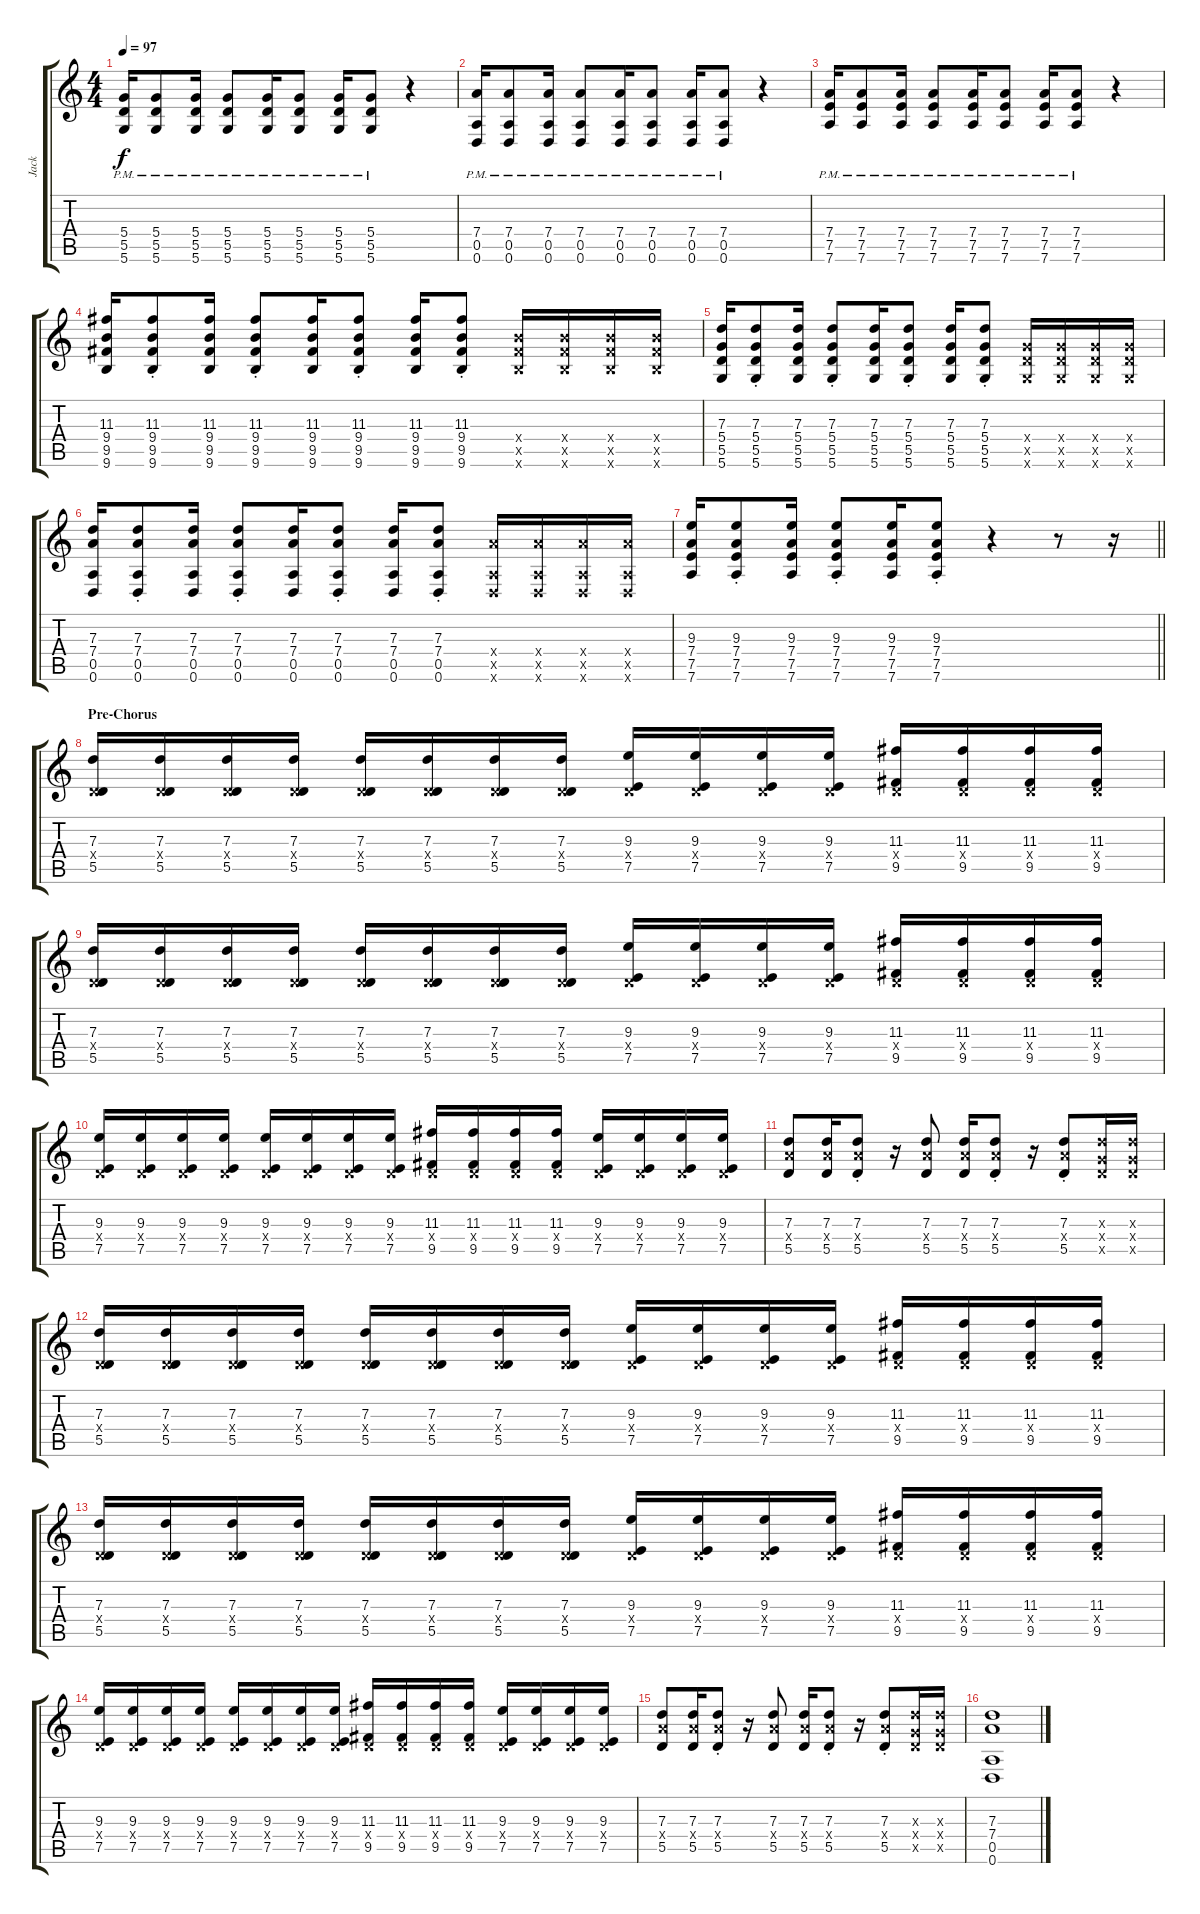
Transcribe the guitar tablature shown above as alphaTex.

\track ("Jack" "Jack") {instrument distortionguitar}
\staff {score tabs}
\tuning (E4 B3 G3 D3 A2 D2) {hide}
\ts (4 4)
\tempo 97
\clef g2
\ks c
(5.4{pm} 5.5{pm} 5.6{pm}).16{dy f} (5.4{pm} 5.5{pm} 5.6{pm}).8 (5.4{pm} 5.5{pm} 5.6{pm}).16 (5.4{pm} 5.5{pm} 5.6{pm}).8 (5.4{pm} 5.5{pm} 5.6{pm}).16 (5.4{pm} 5.5{pm} 5.6{pm}).8 (5.4{pm} 5.5{pm} 5.6{pm}).16 (5.4{pm} 5.5{pm} 5.6{pm}).8 r.4 |
(7.4{pm} 0.5{pm} 0.6).16 (7.4{pm} 0.5{pm} 0.6).8 (7.4{pm} 0.5{pm} 0.6).16 (7.4{pm} 0.5{pm} 0.6).8 (7.4{pm} 0.5{pm} 0.6).16 (7.4{pm} 0.5{pm} 0.6).8 (7.4{pm} 0.5{pm} 0.6).16 (7.4{pm} 0.5{pm} 0.6).8 r.4 |
(7.4{pm} 7.5{pm} 7.6{pm}).16 (7.4{pm} 7.5{pm} 7.6{pm}).8 (7.4{pm} 7.5{pm} 7.6{pm}).16 (7.4{pm} 7.5{pm} 7.6{pm}).8 (7.4{pm} 7.5{pm} 7.6{pm}).16 (7.4{pm} 7.5{pm} 7.6{pm}).8 (7.4{pm} 7.5{pm} 7.6{pm}).16 (7.4{pm} 7.5{pm} 7.6{pm}).8 r.4 |
(11.3 9.4 9.5 9.6).16 (11.3{st} 9.4{st} 9.5{st} 9.6{st}).8 (11.3 9.4 9.5 9.6).16 (11.3{st} 9.4{st} 9.5{st} 9.6{st}).8 (11.3 9.4 9.5 9.6).16 (11.3{st} 9.4{st} 9.5{st} 9.6{st}).8 (11.3 9.4 9.5 9.6).16 (11.3{st} 9.4{st} 9.5{st} 9.6{st}).8 (9.4{x} 9.5{x} 9.6{x}).16 (9.4{x} 9.5{x} 9.6{x}).16 (9.4{x} 9.5{x} 9.6{x}).16 (9.4{x} 9.5{x} 9.6{x}).16 |
(7.3 5.4 5.5 5.6).16 (7.3{st} 5.4{st} 5.5{st} 5.6{st}).8 (7.3 5.4 5.5 5.6).16 (7.3{st} 5.4{st} 5.5{st} 5.6{st}).8 (7.3 5.4 5.5 5.6).16 (7.3{st} 5.4{st} 5.5{st} 5.6{st}).8 (7.3 5.4 5.5 5.6).16 (7.3{st} 5.4{st} 5.5{st} 5.6{st}).8 (5.4{x} 5.5{x} 5.6{x}).16 (5.4{x} 5.5{x} 5.6{x}).16 (5.4{x} 5.5{x} 5.6{x}).16 (5.4{x} 5.5{x} 5.6{x}).16 |
(7.3 7.4 0.5 0.6).16 (7.3{st} 7.4{st} 0.5{st} 0.6{st}).8 (7.3 7.4 0.5 0.6).16 (7.3{st} 7.4{st} 0.5{st} 0.6{st}).8 (7.3 7.4 0.5 0.6).16 (7.3{st} 7.4{st} 0.5{st} 0.6{st}).8 (7.3 7.4 0.5 0.6).16 (7.3{st} 7.4{st} 0.5{st} 0.6{st}).8 (7.4{x} 0.5{x} 0.6{x}).16 (7.4{x} 0.5{x} 0.6{x}).16 (7.4{x} 0.5{x} 0.6{x}).16 (7.4{x} 0.5{x} 0.6{x}).16 |
\barLineRight lightlight
(9.3 7.4 7.5 7.6).16 (9.3{st} 7.4{st} 7.5{st} 7.6{st}).8 (9.3 7.4 7.5 7.6).16 (9.3{st} 7.4{st} 7.5{st} 7.6{st}).8 (9.3 7.4 7.5 7.6).16 (9.3{st} 7.4{st} 7.5{st} 7.6{st}).8 r.4 r.8 r.16 |
\section ("" "Pre-Chorus")
(7.3 0.4{x} 5.5).16 (7.3 0.4{x} 5.5).16 (7.3 0.4{x} 5.5).16 (7.3 0.4{x} 5.5).16 (7.3 0.4{x} 5.5).16 (7.3 0.4{x} 5.5).16 (7.3 0.4{x} 5.5).16 (7.3 0.4{x} 5.5).16 (9.3 0.4{x} 7.5).16 (9.3 0.4{x} 7.5).16 (9.3 0.4{x} 7.5).16 (9.3 0.4{x} 7.5).16 (11.3 0.4{x} 9.5).16 (11.3 0.4{x} 9.5).16 (11.3 0.4{x} 9.5).16 (11.3 0.4{x} 9.5).16 |
(7.3 0.4{x} 5.5).16 (7.3 0.4{x} 5.5).16 (7.3 0.4{x} 5.5).16 (7.3 0.4{x} 5.5).16 (7.3 0.4{x} 5.5).16 (7.3 0.4{x} 5.5).16 (7.3 0.4{x} 5.5).16 (7.3 0.4{x} 5.5).16 (9.3 0.4{x} 7.5).16 (9.3 0.4{x} 7.5).16 (9.3 0.4{x} 7.5).16 (9.3 0.4{x} 7.5).16 (11.3 0.4{x} 9.5).16 (11.3 0.4{x} 9.5).16 (11.3 0.4{x} 9.5).16 (11.3 0.4{x} 9.5).16 |
(9.3 0.4{x} 7.5).16 (9.3 0.4{x} 7.5).16 (9.3 0.4{x} 7.5).16 (9.3 0.4{x} 7.5).16 (9.3 0.4{x} 7.5).16 (9.3 0.4{x} 7.5).16 (9.3 0.4{x} 7.5).16 (9.3 0.4{x} 7.5).16 (11.3 0.4{x} 9.5).16 (11.3 0.4{x} 9.5).16 (11.3 0.4{x} 9.5).16 (11.3 0.4{x} 9.5).16 (9.3 0.4{x} 7.5).16 (9.3 0.4{x} 7.5).16 (9.3 0.4{x} 7.5).16 (9.3 0.4{x} 7.5).16 |
(7.3 7.4{x} 5.5).8 (7.3 7.4{x} 5.5).16 (7.3{st} 7.4{st x} 5.5{st}).8 r.16 (7.3 7.4{x} 5.5).8 (7.3 7.4{x} 5.5).16 (7.3{st} 7.4{st x} 5.5{st}).8 r.16 (7.3{st} 7.4{st x} 5.5{st}).8 (7.3{x} 5.4{x} 5.5{x}).16 (7.3{x} 5.4{x} 5.5{x}).16 |
(7.3 0.4{x} 5.5).16 (7.3 0.4{x} 5.5).16 (7.3 0.4{x} 5.5).16 (7.3 0.4{x} 5.5).16 (7.3 0.4{x} 5.5).16 (7.3 0.4{x} 5.5).16 (7.3 0.4{x} 5.5).16 (7.3 0.4{x} 5.5).16 (9.3 0.4{x} 7.5).16 (9.3 0.4{x} 7.5).16 (9.3 0.4{x} 7.5).16 (9.3 0.4{x} 7.5).16 (11.3 0.4{x} 9.5).16 (11.3 0.4{x} 9.5).16 (11.3 0.4{x} 9.5).16 (11.3 0.4{x} 9.5).16 |
(7.3 0.4{x} 5.5).16 (7.3 0.4{x} 5.5).16 (7.3 0.4{x} 5.5).16 (7.3 0.4{x} 5.5).16 (7.3 0.4{x} 5.5).16 (7.3 0.4{x} 5.5).16 (7.3 0.4{x} 5.5).16 (7.3 0.4{x} 5.5).16 (9.3 0.4{x} 7.5).16 (9.3 0.4{x} 7.5).16 (9.3 0.4{x} 7.5).16 (9.3 0.4{x} 7.5).16 (11.3 0.4{x} 9.5).16 (11.3 0.4{x} 9.5).16 (11.3 0.4{x} 9.5).16 (11.3 0.4{x} 9.5).16 |
(9.3 0.4{x} 7.5).16 (9.3 0.4{x} 7.5).16 (9.3 0.4{x} 7.5).16 (9.3 0.4{x} 7.5).16 (9.3 0.4{x} 7.5).16 (9.3 0.4{x} 7.5).16 (9.3 0.4{x} 7.5).16 (9.3 0.4{x} 7.5).16 (11.3 0.4{x} 9.5).16 (11.3 0.4{x} 9.5).16 (11.3 0.4{x} 9.5).16 (11.3 0.4{x} 9.5).16 (9.3 0.4{x} 7.5).16 (9.3 0.4{x} 7.5).16 (9.3 0.4{x} 7.5).16 (9.3 0.4{x} 7.5).16 |
(7.3 7.4{x} 5.5).8 (7.3 7.4{x} 5.5).16 (7.3{st} 7.4{st x} 5.5{st}).8 r.16 (7.3 7.4{x} 5.5).8 (7.3 7.4{x} 5.5).16 (7.3{st} 7.4{st x} 5.5{st}).8 r.16 (7.3{st} 7.4{st x} 5.5{st}).8 (7.3{x} 5.4{x} 5.5{x}).16 (7.3{x} 5.4{x} 5.5{x}).16 |
(7.3 7.4 0.5 0.6).1
